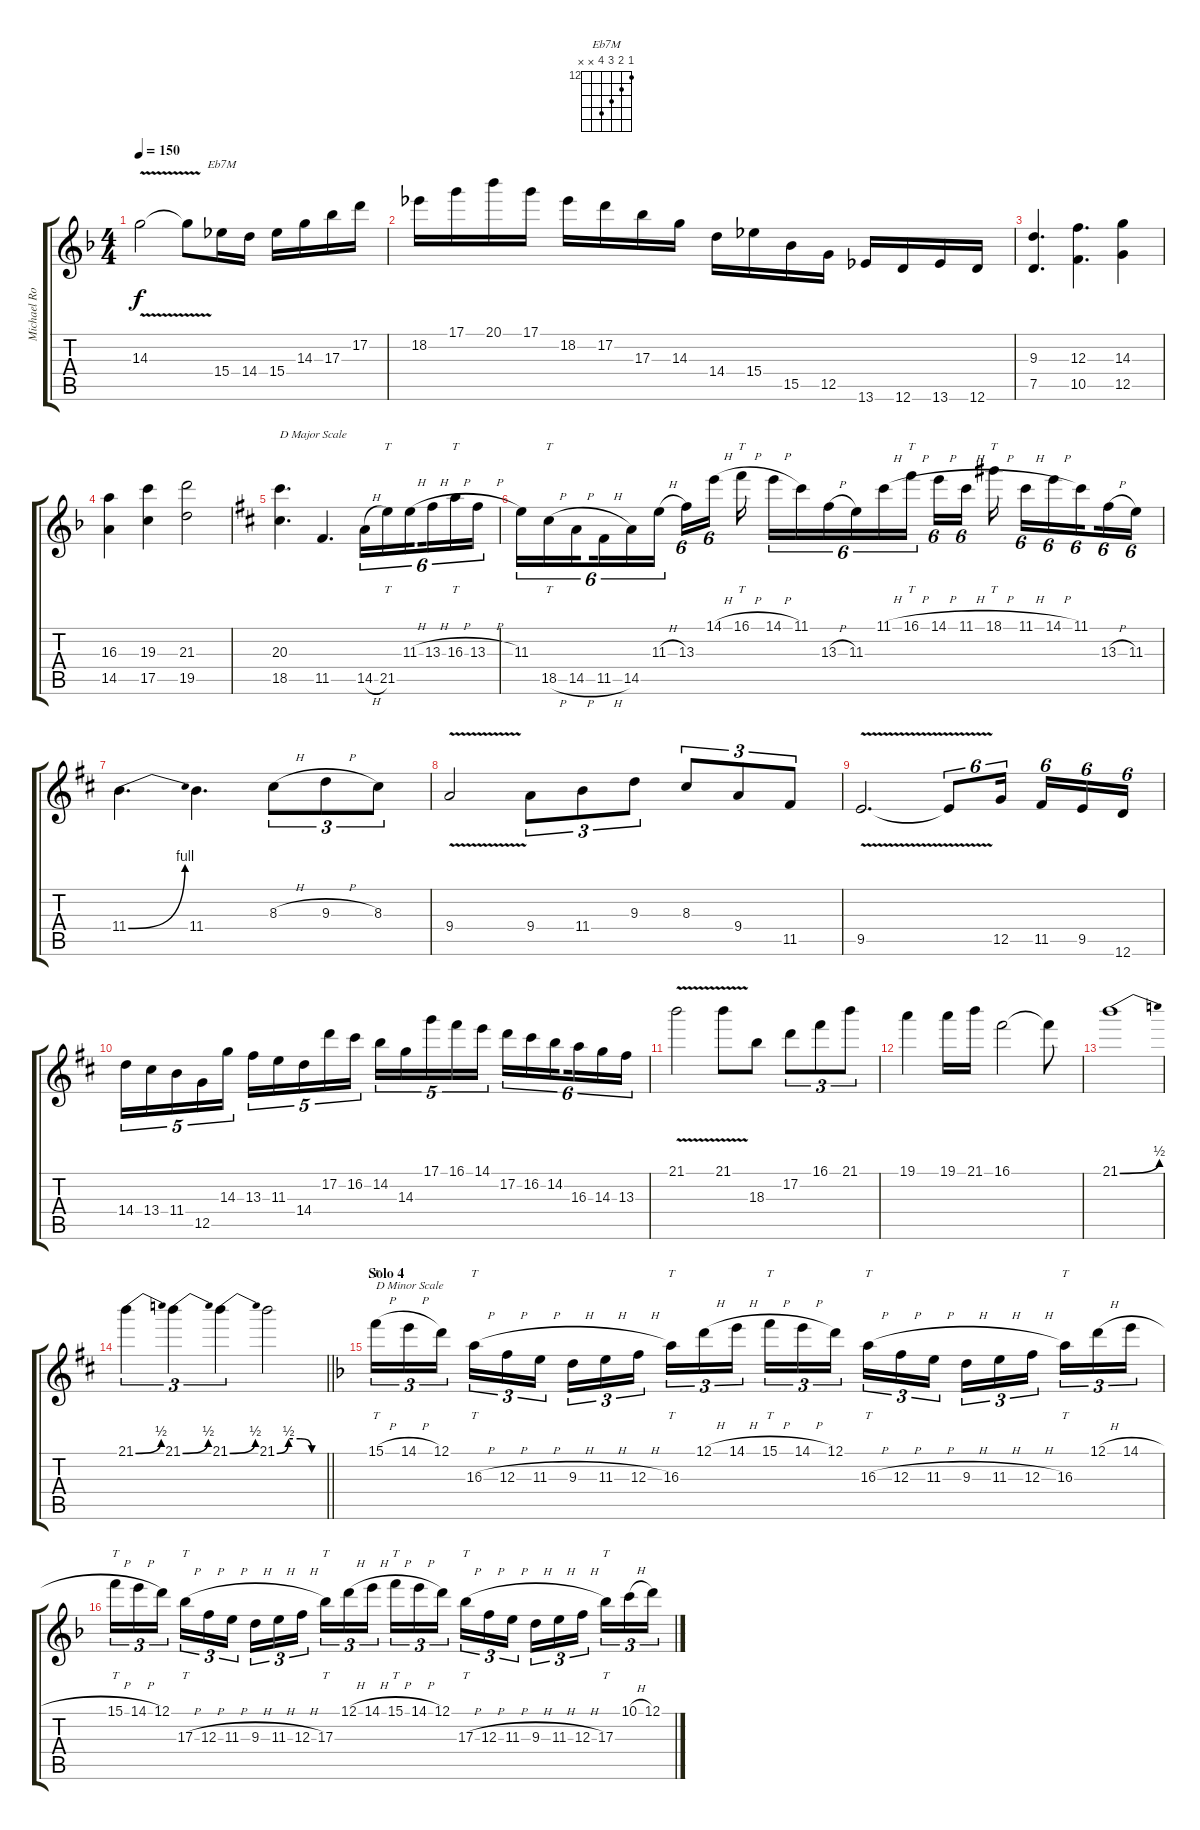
\track ("Michael Romeo" "Michael Ro") {instrument distortionguitar}
\staff {score tabs}
\tuning (D4 A3 F3 C3 G2 D2) {hide}
\chord ("Eb7M" 12 13 14 15 x x) {firstfret 12}
\ts (4 4)
\tempo 150
\clef g2
\ks dminor
14.3{v}.2{dy f} 14.3{t}.8 15.4.16{ch "Eb7M"} 14.4.16 15.4.16 14.3.16 17.3.16 17.2.16 |
18.2.16 17.1.16 20.1.16 17.1.16 18.2.16 17.2.16 17.3.16 14.3.16 14.4.16 15.4.16 15.5.16 12.5.16 13.6.16 12.6.16 13.6.16 12.6.16 |
(9.3 7.5).4{d} (12.3 10.5).4{d} (14.3 12.5).4 |
(16.3 14.5).4 (19.3 17.5).4 (21.3 19.5).2 |
\ks d
(20.3 18.5).4{d txt "D Major Scale"} 11.5.4{d} 14.5{h}.16{tu (6 4)} 21.5.16{tt tu (6 4)} 11.3{h}.16{tu (6 4) beam splitsecondary} 13.3{h}.16{tu (6 4)} 16.3{h}.16{tt tu (6 4)} 13.3{h}.16{tu (6 4)} |
11.3.16{tu (6 4)} 18.5{h}.16{tt tu (6 4)} 14.5{h}.16{tu (6 4) beam splitsecondary} 11.5{h}.16{tu (6 4)} 14.5.16{tu (6 4)} 11.3{h}.16{tu (6 4)} 13.3.16{tu (6 4)} 14.1{h}.16{tu (6 4) beam splitsecondary} 16.1{h}.16{tt beam splitsecondary} 14.1{h}.16{tu (6 4)} 11.1.16{tu (6 4)} 13.3{h}.16{tu (6 4)} 11.3.16{tu (6 4)} 11.1{h}.16{tu (6 4)} 16.1{h}.16{tt tu (6 4) beam splitsecondary} 14.1{h}.16{tu (6 4)} 11.1{h}.16{tu (6 4) beam splitsecondary} 18.1{h}.16{tt} 11.1{h}.16{tu (6 4)} 14.1{h}.16{tu (6 4)} 11.1.16{tu (6 4) beam splitsecondary} 13.3{h}.16{tu (6 4)} 11.3.16{tu (6 4)} |
11.4{be (bend 0 0 60 4)}.4{d} 11.4.4{d} 8.3{h}.8{tu (3 2)} 9.3{h}.8{tu (3 2)} 8.3.8{tu (3 2)} |
9.4{v}.2 9.4.8{tu (3 2)} 11.4.8{tu (3 2)} 9.3.8{tu (3 2)} 8.3.8{tu (3 2)} 9.4.8{tu (3 2)} 11.5.8{tu (3 2)} |
9.5{v}.2{d} 9.5{t}.8{tu (6 4)} 12.5.16{tu (6 4) beam splitsecondary} 11.5.16{tu (6 4)} 9.5.16{tu (6 4)} 12.6.16{tu (6 4)} |
14.4.16{tu (5 4)} 13.4.16{tu (5 4)} 11.4.16{tu (5 4)} 12.5.16{tu (5 4)} 14.3.16{tu (5 4)} 13.3.16{tu (5 4)} 11.3.16{tu (5 4)} 14.4.16{tu (5 4)} 17.2.16{tu (5 4)} 16.2.16{tu (5 4)} 14.2.16{tu (5 4)} 14.3.16{tu (5 4)} 17.1.16{tu (5 4)} 16.1.16{tu (5 4)} 14.1.16{tu (5 4)} 17.2.16{tu (6 4)} 16.2.16{tu (6 4)} 14.2.16{tu (6 4) beam splitsecondary} 16.3.16{tu (6 4)} 14.3.16{tu (6 4)} 13.3.16{tu (6 4)} |
21.1{v}.2 21.1{v}.8 18.3.8 17.2.8{tu (3 2)} 16.1.8{tu (3 2)} 21.1.8{tu (3 2)} |
19.1.4 19.1.16 21.1.16 16.1.2 16.1{t}.8 |
21.1{be (bend 0 0 60 2)}.1 |
\barLineRight lightlight
21.1{be (bend 0 0 60 2)}.4{tu (3 2)} 21.1{be (bend 0 0 60 2)}.4{tu (3 2)} 21.1{be (bend 0 0 60 2)}.4{tu (3 2)} 21.1{be (custom 0 0 15 2 30 2 45 0 60 0)}.2 |
\section ("" "Solo 4")
\ks dminor
15.1{h}.16{tt tu (3 2) txt "D Minor Scale"} 14.1{h}.16{tu (3 2)} 12.1.16{tu (3 2) beam splitsecondary} 16.3{h}.16{tt tu (3 2)} 12.3{h}.16{tu (3 2)} 11.3{h}.16{tu (3 2)} 9.3{h}.16{tu (3 2)} 11.3{h}.16{tu (3 2)} 12.3{h}.16{tu (3 2) beam splitsecondary} 16.3.16{tt tu (3 2)} 12.1{h}.16{tu (3 2)} 14.1{h}.16{tu (3 2)} 15.1{h}.16{tt tu (3 2)} 14.1{h}.16{tu (3 2)} 12.1.16{tu (3 2) beam splitsecondary} 16.3{h}.16{tt tu (3 2)} 12.3{h}.16{tu (3 2)} 11.3{h}.16{tu (3 2)} 9.3{h}.16{tu (3 2)} 11.3{h}.16{tu (3 2)} 12.3{h}.16{tu (3 2) beam splitsecondary} 16.3.16{tt tu (3 2)} 12.1{h}.16{tu (3 2)} 14.1{h}.16{tu (3 2)} |
15.1{h}.16{tt tu (3 2)} 14.1{h}.16{tu (3 2)} 12.1.16{tu (3 2) beam splitsecondary} 17.3{h}.16{tt tu (3 2)} 12.3{h}.16{tu (3 2)} 11.3{h}.16{tu (3 2)} 9.3{h}.16{tu (3 2)} 11.3{h}.16{tu (3 2)} 12.3{h}.16{tu (3 2) beam splitsecondary} 17.3.16{tt tu (3 2)} 12.1{h}.16{tu (3 2)} 14.1{h}.16{tu (3 2)} 15.1{h}.16{tt tu (3 2)} 14.1{h}.16{tu (3 2)} 12.1.16{tu (3 2) beam splitsecondary} 17.3{h}.16{tt tu (3 2)} 12.3{h}.16{tu (3 2)} 11.3{h}.16{tu (3 2)} 9.3{h}.16{tu (3 2)} 11.3{h}.16{tu (3 2)} 12.3{h}.16{tu (3 2) beam splitsecondary} 17.3.16{tt tu (3 2)} 10.1{h}.16{tu (3 2)} 12.1{h}.16{tu (3 2)}
